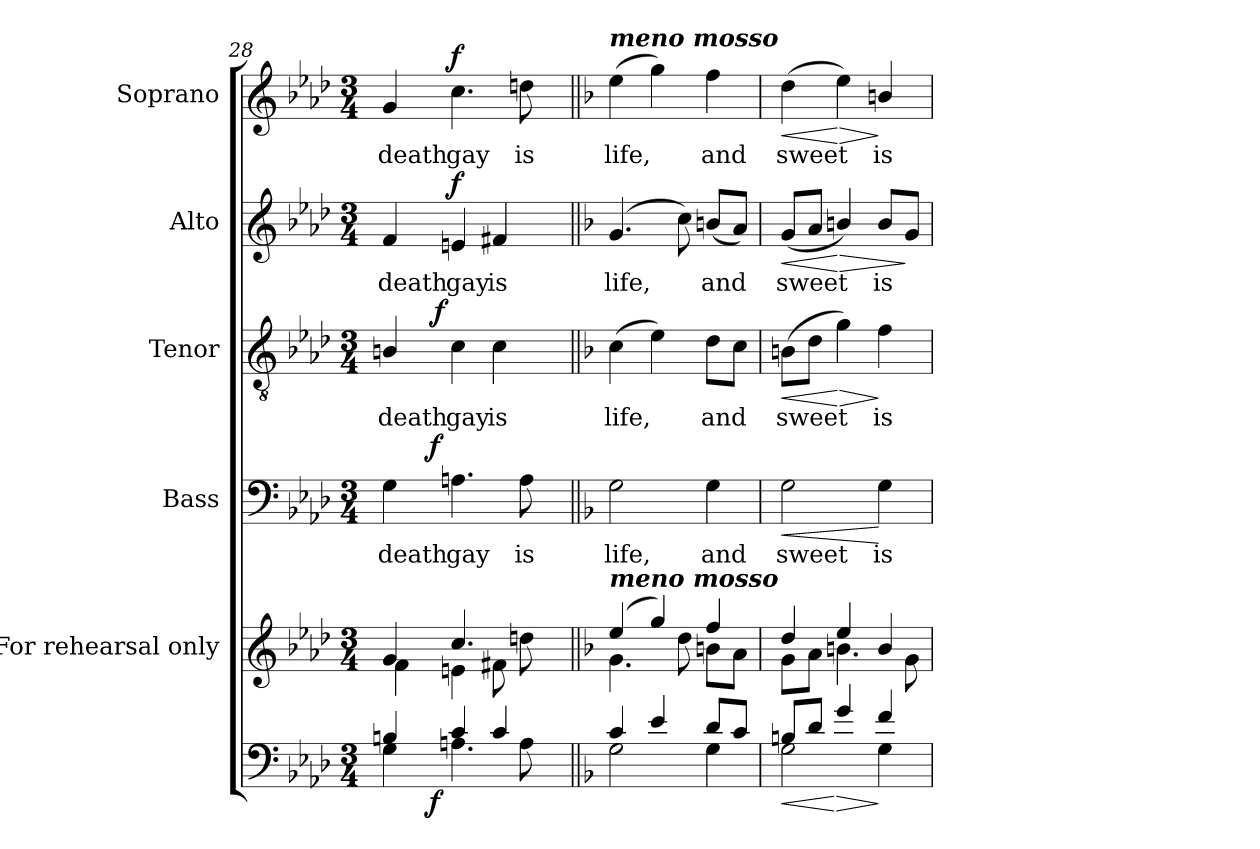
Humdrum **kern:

**kern	**dynam	**kern	**kern	**text	**dynam	**kern	**text	**dynam	**kern	**text	**dynam	**kern	**text	**dynam
*part6	*part6	*part5	*part4	*part4	*part4	*part3	*part3	*part3	*part2	*part2	*part2	*part1	*part1	*part1
*staff6	*staff6	*staff5	*staff4	*staff4	*staff4	*staff3	*staff3	*staff3	*staff2	*staff2	*staff2	*staff1	*staff1	*staff1
*	*	*I"For  rehearsal  only	*I"Bass	*	*	*I"Tenor	*	*	*I"Alto	*	*	*I"Soprano	*	*
*	*	*	*I'B	*	*	*I'T	*	*	*I'A	*	*	*I'S	*	*
*clefF4	*	*clefG2	*clefF4	*	*	*clefGv2	*	*	*clefG2	*	*	*clefG2	*	*
*	*	*	*	*	*	*ITrd7c12	*	*	*	*	*	*	*	*
*k[b-e-a-d-]	*	*k[b-e-a-d-]	*k[b-e-a-d-]	*	*	*k[b-e-a-d-]	*	*	*k[b-e-a-d-]	*	*	*k[b-e-a-d-]	*	*
*A-:	*	*A-:	*A-:	*	*	*A-:	*	*	*A-:	*	*	*A-:	*	*
*M3/4	*	*M3/4	*M3/4	*	*	*M3/4	*	*	*M3/4	*	*	*M3/4	*	*
=28	=28	=28	=28	=28	=28	=28	=28	=28	=28	=28	=28	=28	=28	=28
*^	*	*^	*	*	*	*	*	*	*	*	*	*	*	*
!	!	!	!	!	!	!LO:LY:b:color=#000000	!	!	!	!	!	!	!	!	!	!
!	!	!	!	!	!	!	!	!	!LO:LY:b:color=#000000	!	!	!	!	!	!	!
!	!	!	!	!	!	!	!	!	!	!	!	!LO:LY:b:color=#000000	!	!	!	!
!	!	!	!	!	!	!	!	!	!	!	!	!	!	!	!LO:LY:b:color=#000000	!
*	*^	*	*	*	*^	*	*	*^	*	*	*	*	*	*	*	*
4Bni/	4Gi\	8ryy	.	4gi/	4fi\	4Gi\	8ryy	death	.	4BBni/	8ryy	death	.	4fi/	death	.	4gi/	death	.
.	.	16ryy	.	.	.	.	16ryy	.	.	.	16ryy	.	.	.	.	.	.	.	.
.	.	512.ryy	.	.	.	.	512.ryy	.	.	.	128ryy	.	.	.	.	.	.	.	.
.	.	2ryy	f	.	.	.	2ryy	.	f	.	.	.	.	.	.	.	.	.	.
.	.	.	.	.	.	.	.	.	.	.	1024ryy	.	.	.	.	.	.	.	.
.	.	.	.	.	.	.	.	.	.	.	2ryy	.	f	.	.	.	.	.	.
!	!	!	!	!	!	!	!	!LO:LY:b:color=#000000	!	!	!	!	!	!	!	!	!	!	!
!	!	!	!	!	!	!	!	!	!	!	!	!LO:LY:b:color=#000000	!	!	!	!	!	!	!
!	!	!	!	!	!	!	!	!	!	!	!	!	!	!	!LO:LY:b:color=#000000	!	!	!	!
!	!	!	!	!	!	!	!	!	!	!	!	!	!	!	!	!	!	!LO:LY:b:color=#000000	!
4ci/	4.Ani\	.	.	4.cci/	4eni\	4.Ani\	.	gay	.	4Ci\	.	gay	.	4eni/	gay	f	4.cci\	gay	f
!	!	!	!	!	!	!	!	!	!	!	!	!LO:LY:b:color=#000000	!	!	!	!	!	!	!
!	!	!	!	!	!	!	!	!	!	!	!	!	!	!	!LO:LY:b:color=#000000	!	!	!	!
4ci/	.	.	.	.	8f#Xi\	.	.	.	.	4Ci\	.	is	.	4f#Xi/	is	.	.	.	.
!	!	!	!	!	!	!	!	!LO:LY:b:color=#000000	!	!	!	!	!	!	!	!	!	!	!
!	!	!	!	!	!	!	!	!	!	!	!	!	!	!	!	!	!	!LO:LY:b:color=#000000	!
.	8Ai\	.	.	8ddni\	8ryy	8Ai\	.	is	.	.	.	.	.	.	.	.	8ddni\	is	.
.	.	32ryy	.	.	.	.	32ryy	.	.	.	.	.	.	.	.	.	.	.	.
.	.	.	.	.	.	.	.	.	.	.	32ryy	.	.	.	.	.	.	.	.
.	.	64ryy	.	.	.	.	64ryy	.	.	.	.	.	.	.	.	.	.	.	.
.	.	.	.	.	.	.	.	.	.	.	64ryy	.	.	.	.	.	.	.	.
.	.	128ryy	.	.	.	.	128ryy	.	.	.	.	.	.	.	.	.	.	.	.
.	.	.	.	.	.	.	.	.	.	.	256..ryy	.	.	.	.	.	.	.	.
.	.	256ryy	.	.	.	.	256ryy	.	.	.	.	.	.	.	.	.	.	.	.
.	.	1024ryy	.	.	.	.	1024ryy	.	.	.	.	.	.	.	.	.	.	.	.
*	*	*	*	*	*	*v	*v	*	*	*	*	*	*	*	*	*	*	*	*
*v	*v	*v	*	*	*	*	*	*	*v	*v	*	*	*	*	*	*	*	*
!!LO:LB:g=z
=29||	=29||	=29||	=29||	=29||	=29||	=29||	=29||	=29||	=29||	=29||	=29||	=29||	=29||	=29||	=29||
*k[b-]	*	*k[b-]	*	*k[b-]	*	*	*k[b-]	*	*	*k[b-]	*	*	*k[b-]	*	*
*F:	*	*F:	*	*F:	*	*	*F:	*	*	*F:	*	*	*F:	*	*
*^	*	*	*	*	*	*	*	*	*	*	*	*	*	*	*
*	*^	*	*	*	*^	*	*	*^	*	*	*	*	*	*	*	*
!	!	!	!	!	!	!	!	!LO:LY:b:color=#000000	!	!	!	!	!	!	!	!	!	!	!
*	*	*	*	*	*	*v	*v	*	*	*	*	*	*	*	*	*	*	*	*
*	*v	*v	*	*	*	*	*	*	*v	*v	*	*	*	*	*	*	*	*
*	*^	*	*	*	*^	*	*	*^	*	*	*	*	*	*	*	*
!	!	!	!	!	!	!	!	!	!	!	!	!LO:LY:b:color=#000000	!	!	!	!	!	!	!
*	*	*	*	*	*	*v	*v	*	*	*	*	*	*	*	*	*	*	*	*
*	*v	*v	*	*	*	*	*	*	*v	*v	*	*	*	*	*	*	*	*
*	*^	*	*	*	*^	*	*	*^	*	*	*	*	*	*	*	*
!	!	!	!	!	!	!	!	!	!	!	!	!	!	!	!LO:LY:b:color=#000000	!	!	!	!
*	*	*	*	*	*	*v	*v	*	*	*	*	*	*	*	*	*	*	*	*
*	*v	*v	*	*	*	*	*	*	*v	*v	*	*	*	*	*	*	*	*
*	*^	*	*	*	*^	*	*	*^	*	*	*	*	*	*	*	*
!	!	!	!	!	!	!	!	!	!	!	!	!	!	!	!	!	!LO:TX:a:Bi:t=meno mosso	!	!
!	!	!	!	!LO:TX:a:Bi:t=meno mosso	!	!	!	!	!	!	!	!	!	!	!	!	!	!	!
!	!	!	!	!	!	!	!	!	!	!	!	!	!	!	!	!	!	!LO:LY:b:color=#000000	!
*	*	*	*	*	*	*v	*v	*	*	*	*	*	*	*	*	*	*	*	*
*	*v	*v	*	*	*	*	*	*	*v	*v	*	*	*	*	*	*	*	*
4ci/	2Gi\	.	(4eei/	4.gi\	2Gi\	life,	.	(4Ci\	life,	.	(4.gi/	life,	.	(4eei\	life,	.
4ei/	.	.	4ggi/)	.	.	.	.	4Ei\)	.	.	.	.	.	4ggi\)	.	.
.	.	.	.	8ddi\	.	.	.	.	.	.	8cci\)	.	.	.	.	.
!	!	!	!	!	!	!LO:LY:b:color=#000000	!	!	!	!	!	!	!	!	!	!
!	!	!	!	!	!	!	!	!	!LO:LY:b:color=#000000	!	!	!	!	!	!	!
!	!	!	!	!	!	!	!	!	!	!	!	!LO:LY:b:color=#000000	!	!	!	!
!	!	!	!	!	!	!	!	!	!	!	!	!	!	!	!LO:LY:b:color=#000000	!
8di/L	4Gi\	.	4ffi/	8bni\L	4Gi\	and	.	8Di\L	and	.	(8bni/L	and	.	4ffi\	and	.
8ci/J	.	.	.	8ai\J	.	.	.	8Ci\J	.	.	8ai/J)	.	.	.	.	.
=30	=30	=30	=30	=30	=30	=30	=30	=30	=30	=30	=30	=30	=30	=30	=30	=30
!	!	!LO:HP:b	!	!	!	!	!	!	!	!	!	!	!	!	!	!
!	!	!	!	!	!	!LO:LY:b:color=#000000	!LO:HP:b	!	!	!	!	!	!	!	!	!
!	!	!	!	!	!	!	!LO:HP:n=1:b	!	!	!	!	!	!	!	!	!
!	!	!	!	!	!	!	!	!	!LO:LY:b:color=#000000	!LO:HP:b	!	!	!	!	!	!
!	!	!	!	!	!	!	!	!	!	!	!	!LO:LY:b:color=#000000	!LO:HP:b	!	!	!
!	!	!	!	!	!	!	!	!	!	!	!	!	!	!	!LO:LY:b:color=#000000	!LO:HP:b
8Bni/L	2Gi\	<	4ddi/	8gi\L	2Gi\	sweet	< >	(8BBni\L	sweet	<	(8gi/L	sweet	<	(4ddi\	sweet	<
8di/J	.	.	.	8ai\J	.	.	.	8Di\J	.	.	8ai/J	.	.	.	.	.
!	!	!LO:HP:n=1:b	!	!	!	!	!	!	!	!LO:HP:n=1:b	!	!	!LO:HP:n=1:b	!	!	!LO:HP:n=1:b
4gi/	.	[ >	4eei/	4.bni\	.	.	.	4Gi\)	.	[ >	4bni/)	.	[ >	4eei\)	.	[ >
!	!	!	!	!	!	!LO:LY:b:color=#000000	!	!	!	!	!	!	!	!	!	!
!	!	!	!	!	!	!	!	!	!LO:LY:b:color=#000000	!	!	!	!	!	!	!
!	!	!	!	!	!	!	!	!	!	!	!	!LO:LY:b:color=#000000	!	!	!	!
!	!	!	!	!	!	!	!	!	!	!	!	!	!	!	!LO:LY:b:color=#000000	!
4fi/	4Gi\	]	4bi/	.	4Gi\	is	[	4Fi\	is	]	8bi/L	is	.	4bni/	is	]
.	.	.	.	8gi\	.	.	.	.	.	.	8gi/J	.	]	.	.	.
*v	*v	*	*	*	*	*	*	*	*	*	*	*	*	*	*	*
*	*	*v	*v	*	*	*	*	*	*	*	*	*	*	*	*
.	.	.	.	.	]	.	.	.	.	.	.	.	.	.
=	=	=	=	=	=	=	=	=	=	=	=	=	=	=
*-	*-	*-	*-	*-	*-	*-	*-	*-	*-	*-	*-	*-	*-	*-
